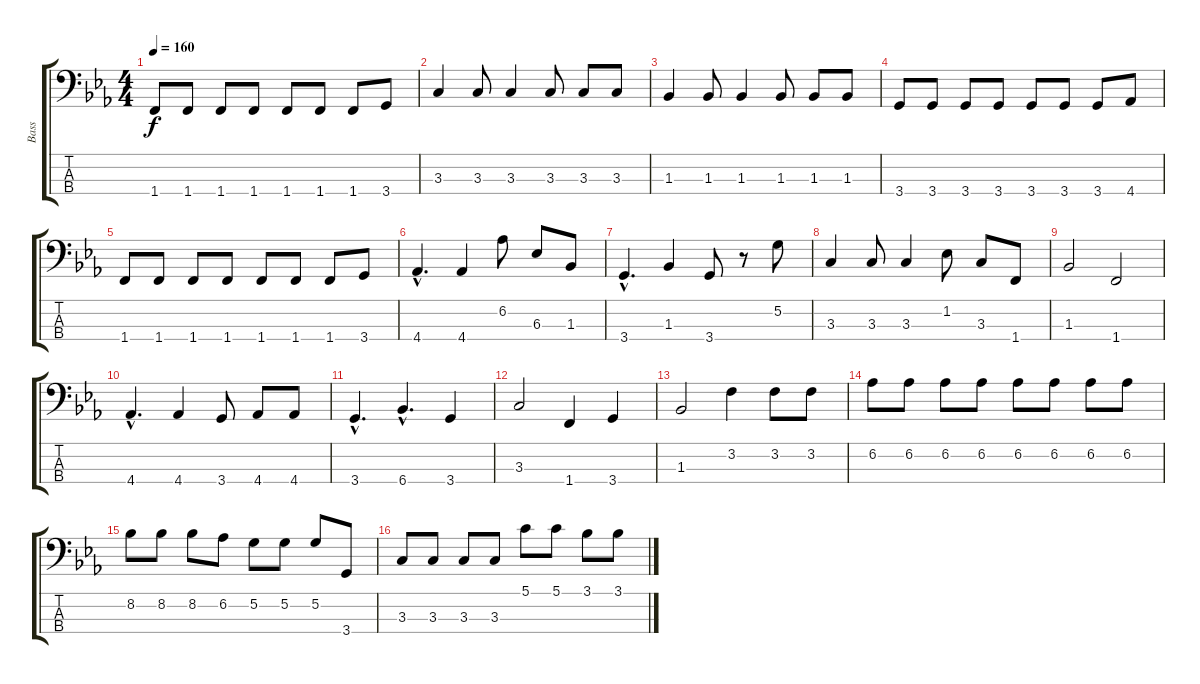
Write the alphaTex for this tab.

\track ("Bass" "Bass") {instrument electricbassfinger}
\staff {score tabs}
\tuning (G2 D2 A1 E1) {hide}
\ts (4 4)
\tempo 160
\clef f4
\ks eb
1.4.8{dy f} 1.4.8 1.4.8 1.4.8 1.4.8 1.4.8 1.4.8 3.4.8 |
3.3.4 3.3.8 3.3.4 3.3.8 3.3.8 3.3.8 |
1.3.4 1.3.8 1.3.4 1.3.8 1.3.8 1.3.8 |
3.4.8 3.4.8 3.4.8 3.4.8 3.4.8 3.4.8 3.4.8 4.4.8 |
1.4.8 1.4.8 1.4.8 1.4.8 1.4.8 1.4.8 1.4.8 3.4.8 |
4.4{hac}.4{d} 4.4.4 6.2.8 6.3.8 1.3.8 |
3.4{hac}.4{d} 1.3.4 3.4.8 r.8 5.2.8 |
3.3.4 3.3.8 3.3.4 1.2.8 3.3.8 1.4.8 |
1.3.2 1.4.2 |
4.4{hac}.4{d} 4.4.4 3.4.8 4.4.8 4.4.8 |
3.4{hac}.4{d} 6.4{hac}.4{d} 3.4.4 |
3.3.2 1.4.4 3.4.4 |
1.3.2 3.2.4 3.2.8 3.2.8 |
6.2.8 6.2.8 6.2.8 6.2.8 6.2.8 6.2.8 6.2.8 6.2.8 |
8.2.8 8.2.8 8.2.8 6.2.8 5.2.8 5.2.8 5.2.8 3.4.8 |
3.3.8 3.3.8 3.3.8 3.3.8 5.1.8 5.1.8 3.1.8 3.1.8
